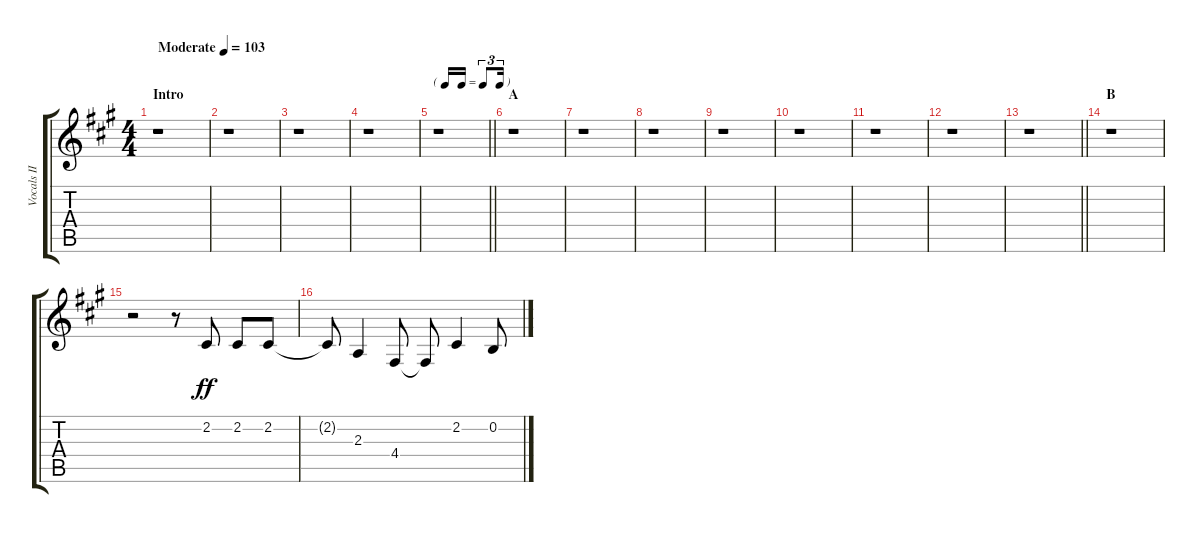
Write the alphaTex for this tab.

\track ("Vocals II" "Vocals II") {instrument voiceoohs}
\staff {score tabs}
\tuning (E4 B3 G3 D3 A2 E2) {hide}
\ts (4 4)
\section ("" "Intro")
\tempo (103 "Moderate")
\clef g2
\ks a
r.1{dy ff instrument voiceoohs} |
r.1 |
r.1 |
r.1 |
\tf triplet16th
\barLineRight lightlight
r.1 |
\section ("" "A")
r.1 |
r.1 |
r.1 |
r.1 |
r.1 |
r.1 |
r.1 |
\barLineRight lightlight
r.1 |
\section ("" "B")
r.1 |
r.2 r.8 2.2.8 2.2.8 2.2.8 |
2.2{t}.8 2.3.4 4.4.8 4.4{t}.8 2.2.4 0.2.8
